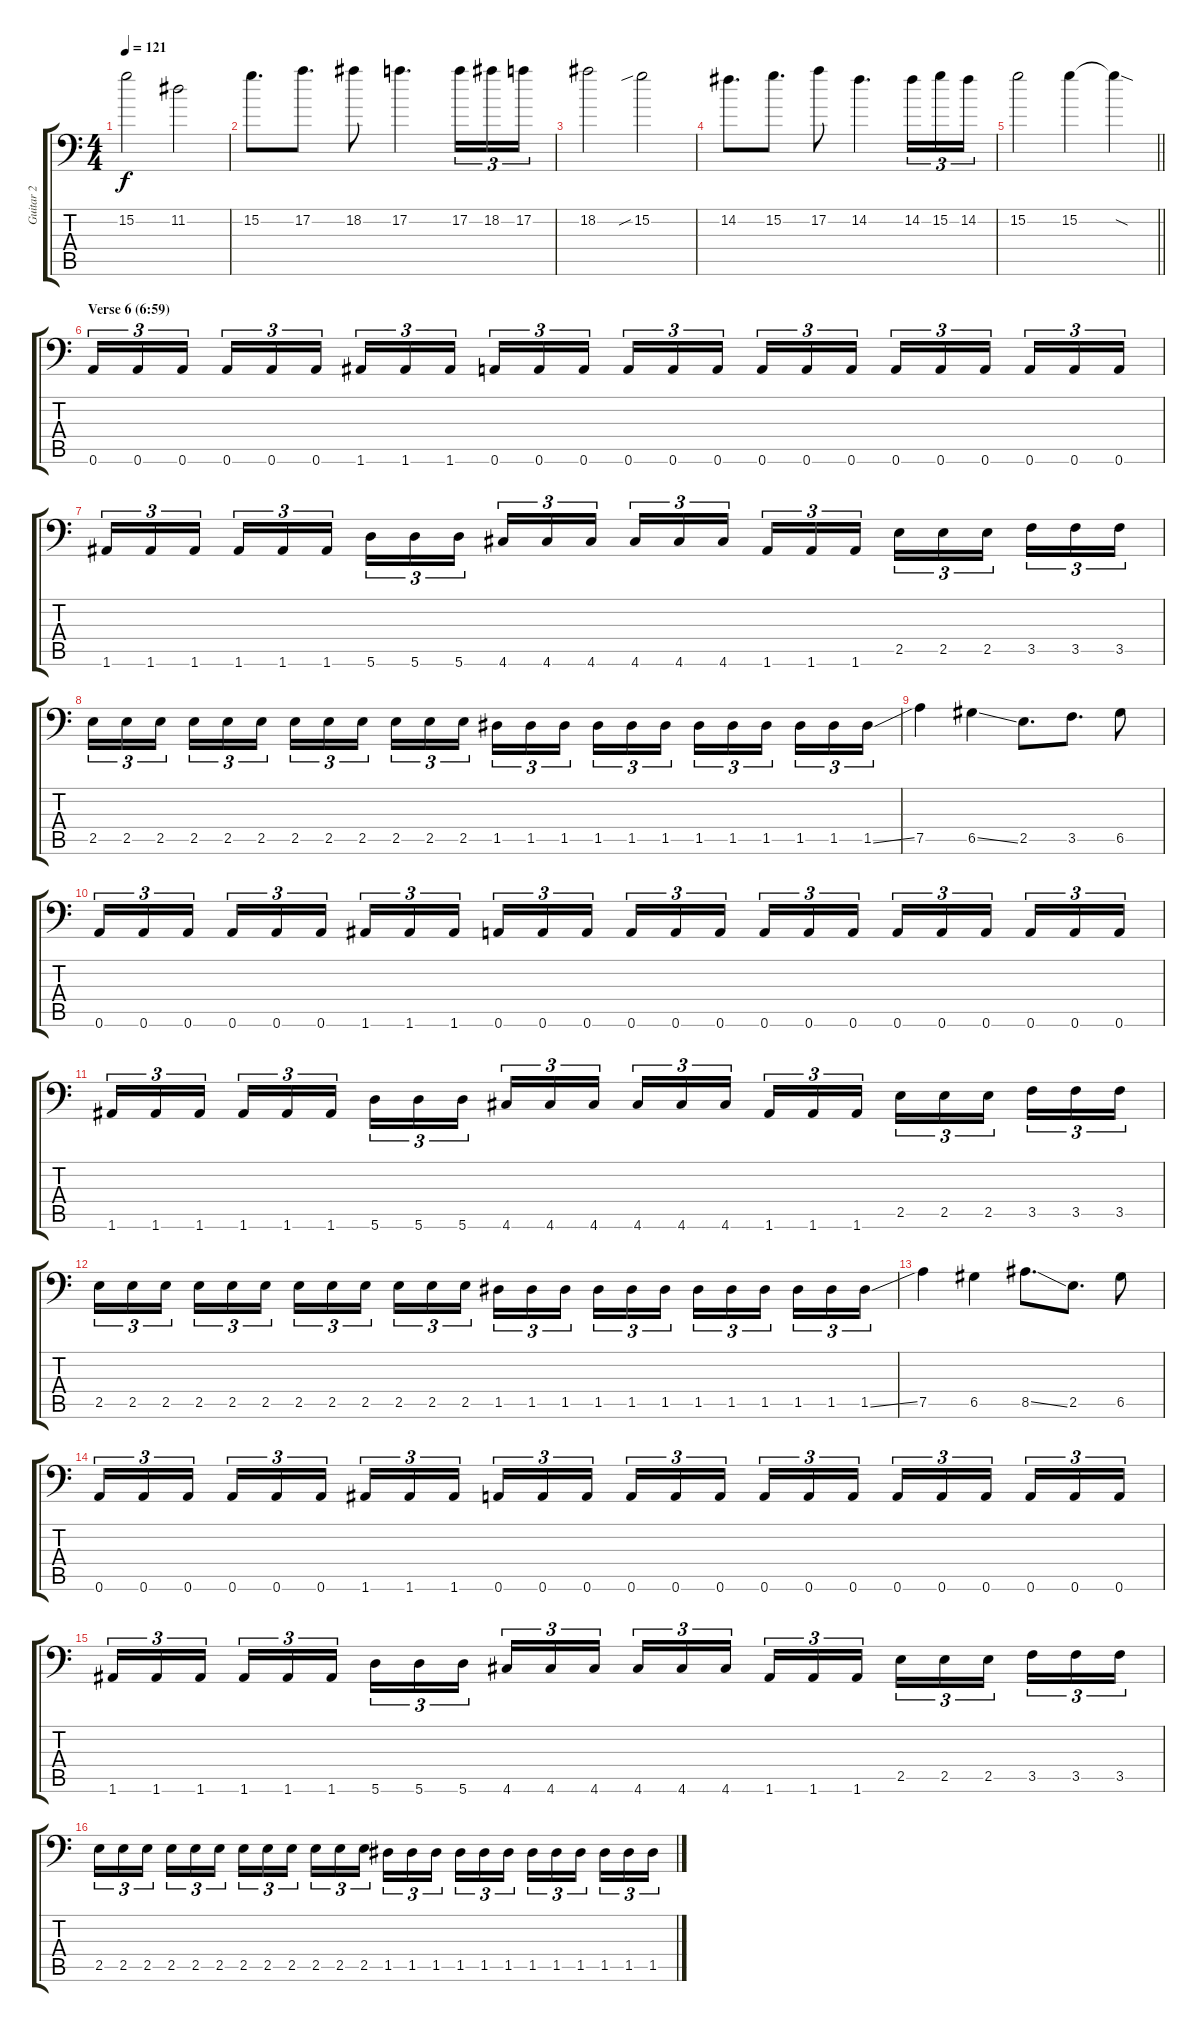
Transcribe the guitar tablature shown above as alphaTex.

\track ("Guitar 2" "Guitar 2") {instrument distortionguitar}
\staff {score tabs}
\tuning (A3 E3 C3 G2 D2 A1) {hide}
\ts (4 4)
\tempo 121
\clef f4
\ks c
15.2.2{dy f} 11.2.2 |
15.2.8{d} 17.2.8{d} 18.2.8 17.2.4{d} 17.2.16{tu (3 2)} 18.2.16{tu (3 2)} 17.2.16{tu (3 2)} |
18.2.2 15.2{sib}.2 |
14.2.8{d} 15.2.8{d} 17.2.8 14.2.4{d} 14.2.16{tu (3 2)} 15.2.16{tu (3 2)} 14.2.16{tu (3 2)} |
\barLineRight lightlight
15.2.2 15.2.4 15.2{sod t}.4 |
\section ("" "Verse 6 (6:59)")
0.6.16{tu (3 2)} 0.6.16{tu (3 2)} 0.6.16{tu (3 2) beam splitsecondary} 0.6.16{tu (3 2)} 0.6.16{tu (3 2)} 0.6.16{tu (3 2)} 1.6.16{tu (3 2)} 1.6.16{tu (3 2)} 1.6.16{tu (3 2) beam splitsecondary} 0.6.16{tu (3 2)} 0.6.16{tu (3 2)} 0.6.16{tu (3 2)} 0.6.16{tu (3 2)} 0.6.16{tu (3 2)} 0.6.16{tu (3 2) beam splitsecondary} 0.6.16{tu (3 2)} 0.6.16{tu (3 2)} 0.6.16{tu (3 2)} 0.6.16{tu (3 2)} 0.6.16{tu (3 2)} 0.6.16{tu (3 2) beam splitsecondary} 0.6.16{tu (3 2)} 0.6.16{tu (3 2)} 0.6.16{tu (3 2)} |
1.6.16{tu (3 2)} 1.6.16{tu (3 2)} 1.6.16{tu (3 2) beam splitsecondary} 1.6.16{tu (3 2)} 1.6.16{tu (3 2)} 1.6.16{tu (3 2)} 5.6.16{tu (3 2)} 5.6.16{tu (3 2)} 5.6.16{tu (3 2) beam splitsecondary} 4.6.16{tu (3 2)} 4.6.16{tu (3 2)} 4.6.16{tu (3 2)} 4.6.16{tu (3 2)} 4.6.16{tu (3 2)} 4.6.16{tu (3 2) beam splitsecondary} 1.6.16{tu (3 2)} 1.6.16{tu (3 2)} 1.6.16{tu (3 2)} 2.5.16{tu (3 2)} 2.5.16{tu (3 2)} 2.5.16{tu (3 2) beam splitsecondary} 3.5.16{tu (3 2)} 3.5.16{tu (3 2)} 3.5.16{tu (3 2)} |
2.5.16{tu (3 2)} 2.5.16{tu (3 2)} 2.5.16{tu (3 2) beam splitsecondary} 2.5.16{tu (3 2)} 2.5.16{tu (3 2)} 2.5.16{tu (3 2)} 2.5.16{tu (3 2)} 2.5.16{tu (3 2)} 2.5.16{tu (3 2) beam splitsecondary} 2.5.16{tu (3 2)} 2.5.16{tu (3 2)} 2.5.16{tu (3 2)} 1.5.16{tu (3 2)} 1.5.16{tu (3 2)} 1.5.16{tu (3 2) beam splitsecondary} 1.5.16{tu (3 2)} 1.5.16{tu (3 2)} 1.5.16{tu (3 2)} 1.5.16{tu (3 2)} 1.5.16{tu (3 2)} 1.5.16{tu (3 2) beam splitsecondary} 1.5.16{tu (3 2)} 1.5.16{tu (3 2)} 1.5{ss}.16{tu (3 2)} |
7.5.4 6.5{ss}.4 2.5.8{d} 3.5.8{d} 6.5.8 |
0.6.16{tu (3 2)} 0.6.16{tu (3 2)} 0.6.16{tu (3 2) beam splitsecondary} 0.6.16{tu (3 2)} 0.6.16{tu (3 2)} 0.6.16{tu (3 2)} 1.6.16{tu (3 2)} 1.6.16{tu (3 2)} 1.6.16{tu (3 2) beam splitsecondary} 0.6.16{tu (3 2)} 0.6.16{tu (3 2)} 0.6.16{tu (3 2)} 0.6.16{tu (3 2)} 0.6.16{tu (3 2)} 0.6.16{tu (3 2) beam splitsecondary} 0.6.16{tu (3 2)} 0.6.16{tu (3 2)} 0.6.16{tu (3 2)} 0.6.16{tu (3 2)} 0.6.16{tu (3 2)} 0.6.16{tu (3 2) beam splitsecondary} 0.6.16{tu (3 2)} 0.6.16{tu (3 2)} 0.6.16{tu (3 2)} |
1.6.16{tu (3 2)} 1.6.16{tu (3 2)} 1.6.16{tu (3 2) beam splitsecondary} 1.6.16{tu (3 2)} 1.6.16{tu (3 2)} 1.6.16{tu (3 2)} 5.6.16{tu (3 2)} 5.6.16{tu (3 2)} 5.6.16{tu (3 2) beam splitsecondary} 4.6.16{tu (3 2)} 4.6.16{tu (3 2)} 4.6.16{tu (3 2)} 4.6.16{tu (3 2)} 4.6.16{tu (3 2)} 4.6.16{tu (3 2) beam splitsecondary} 1.6.16{tu (3 2)} 1.6.16{tu (3 2)} 1.6.16{tu (3 2)} 2.5.16{tu (3 2)} 2.5.16{tu (3 2)} 2.5.16{tu (3 2) beam splitsecondary} 3.5.16{tu (3 2)} 3.5.16{tu (3 2)} 3.5.16{tu (3 2)} |
2.5.16{tu (3 2)} 2.5.16{tu (3 2)} 2.5.16{tu (3 2) beam splitsecondary} 2.5.16{tu (3 2)} 2.5.16{tu (3 2)} 2.5.16{tu (3 2)} 2.5.16{tu (3 2)} 2.5.16{tu (3 2)} 2.5.16{tu (3 2) beam splitsecondary} 2.5.16{tu (3 2)} 2.5.16{tu (3 2)} 2.5.16{tu (3 2)} 1.5.16{tu (3 2)} 1.5.16{tu (3 2)} 1.5.16{tu (3 2) beam splitsecondary} 1.5.16{tu (3 2)} 1.5.16{tu (3 2)} 1.5.16{tu (3 2)} 1.5.16{tu (3 2)} 1.5.16{tu (3 2)} 1.5.16{tu (3 2) beam splitsecondary} 1.5.16{tu (3 2)} 1.5.16{tu (3 2)} 1.5{ss}.16{tu (3 2)} |
7.5.4 6.5.4 8.5{ss}.8{d} 2.5.8{d} 6.5.8 |
0.6.16{tu (3 2)} 0.6.16{tu (3 2)} 0.6.16{tu (3 2) beam splitsecondary} 0.6.16{tu (3 2)} 0.6.16{tu (3 2)} 0.6.16{tu (3 2)} 1.6.16{tu (3 2)} 1.6.16{tu (3 2)} 1.6.16{tu (3 2) beam splitsecondary} 0.6.16{tu (3 2)} 0.6.16{tu (3 2)} 0.6.16{tu (3 2)} 0.6.16{tu (3 2)} 0.6.16{tu (3 2)} 0.6.16{tu (3 2) beam splitsecondary} 0.6.16{tu (3 2)} 0.6.16{tu (3 2)} 0.6.16{tu (3 2)} 0.6.16{tu (3 2)} 0.6.16{tu (3 2)} 0.6.16{tu (3 2) beam splitsecondary} 0.6.16{tu (3 2)} 0.6.16{tu (3 2)} 0.6.16{tu (3 2)} |
1.6.16{tu (3 2)} 1.6.16{tu (3 2)} 1.6.16{tu (3 2) beam splitsecondary} 1.6.16{tu (3 2)} 1.6.16{tu (3 2)} 1.6.16{tu (3 2)} 5.6.16{tu (3 2)} 5.6.16{tu (3 2)} 5.6.16{tu (3 2) beam splitsecondary} 4.6.16{tu (3 2)} 4.6.16{tu (3 2)} 4.6.16{tu (3 2)} 4.6.16{tu (3 2)} 4.6.16{tu (3 2)} 4.6.16{tu (3 2) beam splitsecondary} 1.6.16{tu (3 2)} 1.6.16{tu (3 2)} 1.6.16{tu (3 2)} 2.5.16{tu (3 2)} 2.5.16{tu (3 2)} 2.5.16{tu (3 2) beam splitsecondary} 3.5.16{tu (3 2)} 3.5.16{tu (3 2)} 3.5.16{tu (3 2)} |
2.5.16{tu (3 2)} 2.5.16{tu (3 2)} 2.5.16{tu (3 2) beam splitsecondary} 2.5.16{tu (3 2)} 2.5.16{tu (3 2)} 2.5.16{tu (3 2)} 2.5.16{tu (3 2)} 2.5.16{tu (3 2)} 2.5.16{tu (3 2) beam splitsecondary} 2.5.16{tu (3 2)} 2.5.16{tu (3 2)} 2.5.16{tu (3 2)} 1.5.16{tu (3 2)} 1.5.16{tu (3 2)} 1.5.16{tu (3 2) beam splitsecondary} 1.5.16{tu (3 2)} 1.5.16{tu (3 2)} 1.5.16{tu (3 2)} 1.5.16{tu (3 2)} 1.5.16{tu (3 2)} 1.5.16{tu (3 2) beam splitsecondary} 1.5.16{tu (3 2)} 1.5.16{tu (3 2)} 1.5{ss}.16{tu (3 2)}
